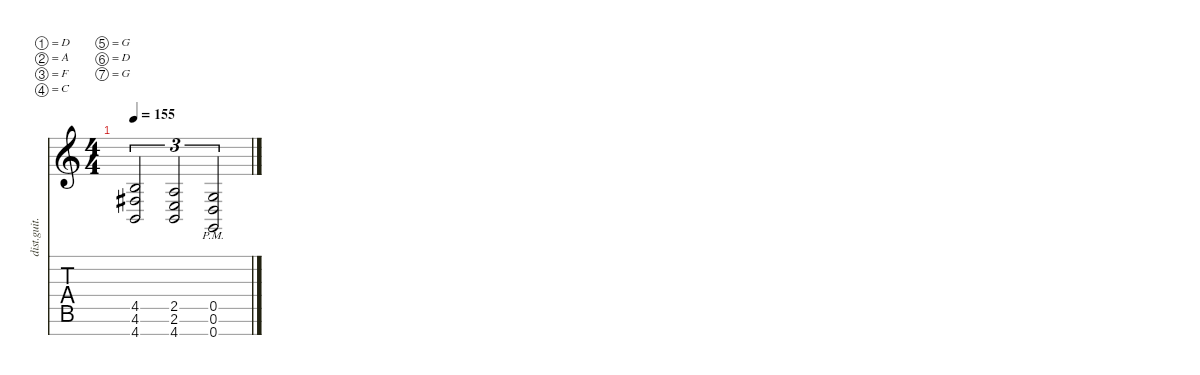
\defaultSystemsLayout 4
\hideDynamics
\bracketExtendMode nobrackets
\otherSystemsTrackNameOrientation horizontal
\track ("Distortion Guitar" "dist.guit.") {instrument distortionguitar}
\staff {score tabs}
\tuning (D4 A3 F3 C3 G2 D2 G1)
\ts (4 4)
\tempo 155
\clef g2
\ks c
(4.7 4.6{acc #} 4.5).2{tu (3 2) dy mf beam Up} (4.7 2.6 2.5).2{tu (3 2) beam Up} (0.7{pm} 0.6{pm} 0.5{pm}).2{tu (3 2) beam Up}
